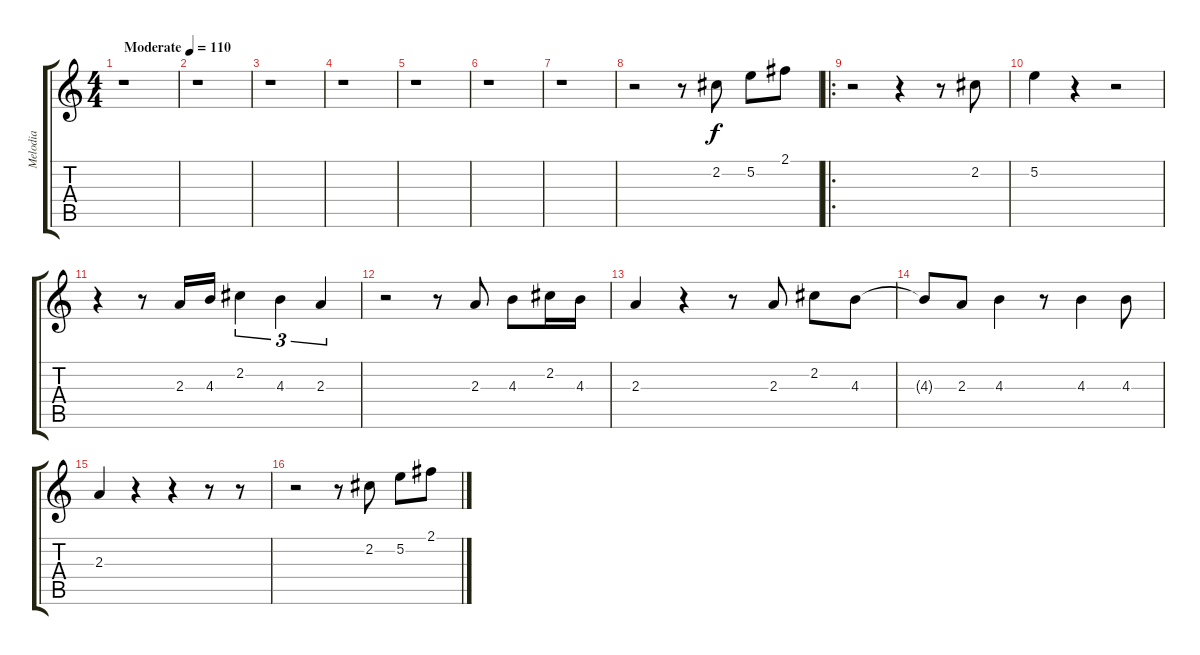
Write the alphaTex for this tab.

\track ("Melodia" "Melodia") {instrument acousticguitarsteel}
\staff {score tabs}
\tuning (E4 B3 G3 D3 A2 E2) {hide}
\ts (4 4)
\tempo (110 "Moderate")
\clef g2
\ks c
r.1{dy f instrument acousticguitarsteel} |
r.1 |
r.1 |
r.1 |
r.1 |
r.1 |
r.1 |
r.2 r.8 2.2.8 5.2.8 2.1.8 |
\ro
r.2 r.4 r.8 2.2.8 |
5.2.4 r.4 r.2 |
r.4 r.8 2.3.16 4.3.16 2.2.4{tu (3 2)} 4.3.4{tu (3 2)} 2.3.4{tu (3 2)} |
r.2 r.8 2.3.8 4.3.8 2.2.16 4.3.16 |
2.3.4 r.4 r.8 2.3.8 2.2.8 4.3.8 |
4.3{t}.8 2.3.8 4.3.4 r.8 4.3.4 4.3.8 |
2.3.4 r.4 r.4 r.8 r.8 |
r.2 r.8 2.2.8 5.2.8 2.1.8
